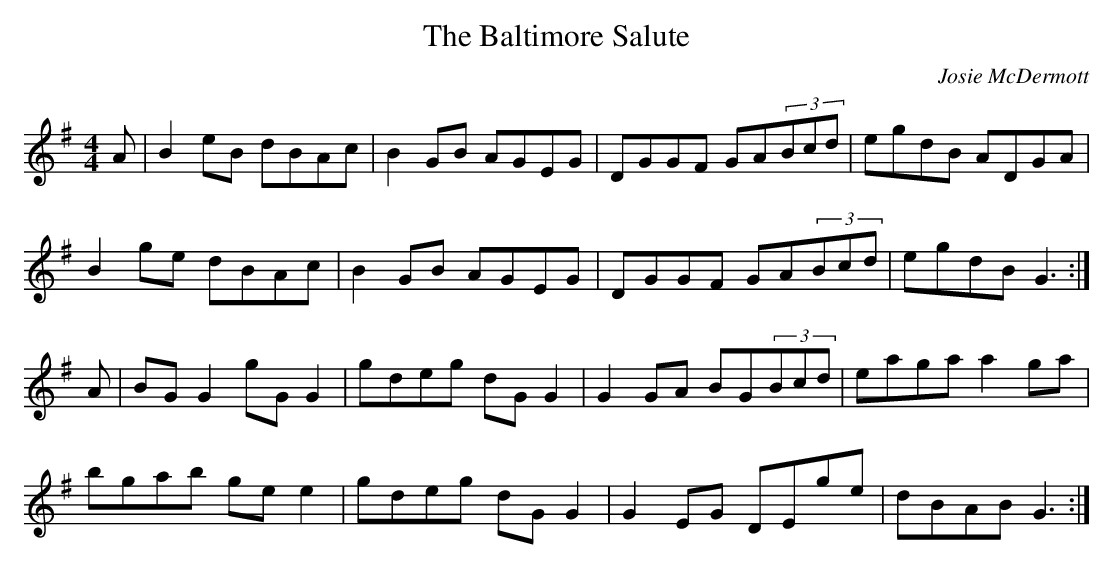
X:1
T:The Baltimore Salute
C:Josie McDermott
M:4/4
K:G
A|B2eB dBAc|B2GB AGEG|DGGF GA(3Bcd|egdB ADGA|
B2ge dBAc|B2GB AGEG|DGGF GA(3Bcd|egdB G3:|
A|BGG2 gGG2|gdeg dGG2|G2GA BG(3Bcd|eaga a2ga|
bgab gee2|gdeg dGG2|G2EG DEge|dBAB G3:|
